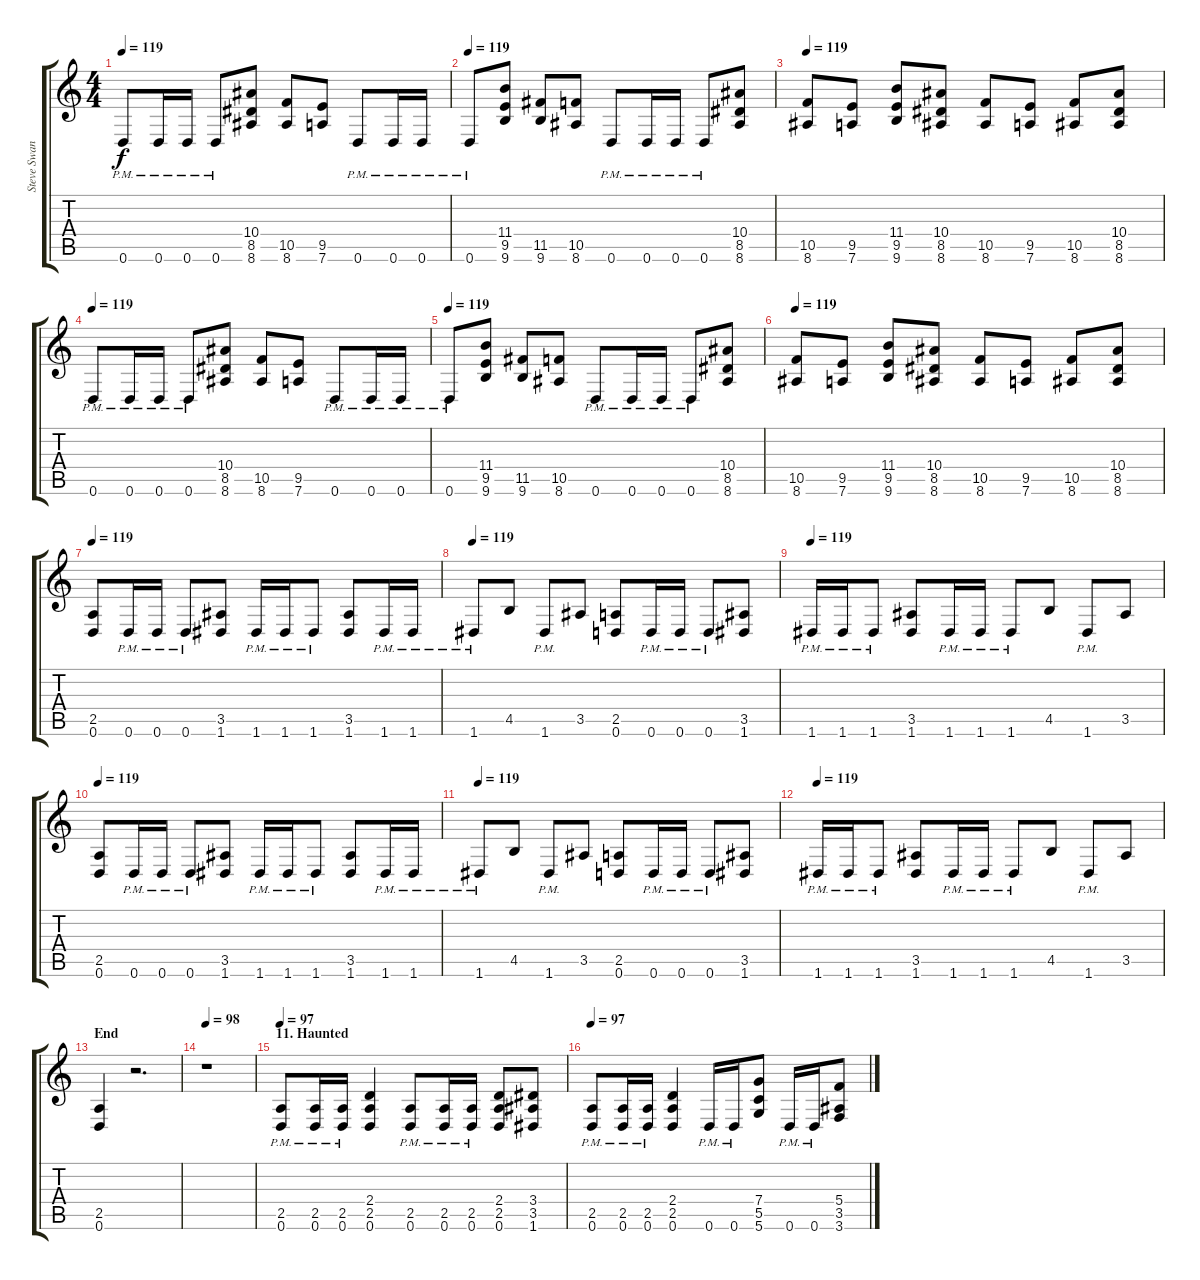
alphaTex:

\track ("Steve Swanson (Rythm Guitar)" "Steve Swan") {instrument distortionguitar}
\staff {score tabs}
\tuning (D4 A3 F3 C3 G2 D2) {hide}
\ts (4 4)
\tempo 119
\clef g2
\ks c
0.6{pm}.8{dy f} 0.6{pm}.16 0.6{pm}.16 0.6{pm}.8 (10.4 8.5 8.6).8 (10.5 8.6).8 (9.5 7.6).8 0.6{pm}.8 0.6{pm}.16 0.6{pm}.16 |
\tempo 119
0.6{pm}.8 (11.4 9.5 9.6).8 (11.5 9.6).8 (10.5 8.6).8 0.6{pm}.8 0.6{pm}.16 0.6{pm}.16 0.6{pm}.8 (10.4 8.5 8.6).8 |
\tempo 119
(10.5 8.6).8 (9.5 7.6).8 (11.4 9.5 9.6).8 (10.4 8.5 8.6).8 (10.5 8.6).8 (9.5 7.6).8 (10.5 8.6).8 (10.4 8.5 8.6).8 |
\tempo 119
0.6{pm}.8 0.6{pm}.16 0.6{pm}.16 0.6{pm}.8 (10.4 8.5 8.6).8 (10.5 8.6).8 (9.5 7.6).8 0.6{pm}.8 0.6{pm}.16 0.6{pm}.16 |
\tempo 119
0.6{pm}.8 (11.4 9.5 9.6).8 (11.5 9.6).8 (10.5 8.6).8 0.6{pm}.8 0.6{pm}.16 0.6{pm}.16 0.6{pm}.8 (10.4 8.5 8.6).8 |
\tempo 119
(10.5 8.6).8 (9.5 7.6).8 (11.4 9.5 9.6).8 (10.4 8.5 8.6).8 (10.5 8.6).8 (9.5 7.6).8 (10.5 8.6).8 (10.4 8.5 8.6).8 |
\tempo 119
(2.5 0.6).8 0.6{pm}.16 0.6{pm}.16 0.6{pm}.8 (3.5 1.6).8 1.6{pm}.16 1.6{pm}.16 1.6{pm}.8 (3.5 1.6).8 1.6{pm}.16 1.6{pm}.16 |
\tempo 119
1.6{pm}.8 4.5.8 1.6{pm}.8 3.5.8 (2.5 0.6).8 0.6{pm}.16 0.6{pm}.16 0.6{pm}.8 (3.5 1.6).8 |
\tempo 119
1.6{pm}.16 1.6{pm}.16 1.6{pm}.8 (3.5 1.6).8 1.6{pm}.16 1.6{pm}.16 1.6{pm}.8 4.5.8 1.6{pm}.8 3.5.8 |
\tempo 119
(2.5 0.6).8 0.6{pm}.16 0.6{pm}.16 0.6{pm}.8 (3.5 1.6).8 1.6{pm}.16 1.6{pm}.16 1.6{pm}.8 (3.5 1.6).8 1.6{pm}.16 1.6{pm}.16 |
\tempo 119
1.6{pm}.8 4.5.8 1.6{pm}.8 3.5.8 (2.5 0.6).8 0.6{pm}.16 0.6{pm}.16 0.6{pm}.8 (3.5 1.6).8 |
\tempo 119
1.6{pm}.16 1.6{pm}.16 1.6{pm}.8 (3.5 1.6).8 1.6{pm}.16 1.6{pm}.16 1.6{pm}.8 4.5.8 1.6{pm}.8 3.5.8 |
\section ("" "End")
(2.5 0.6).4 r.2{d} |
\tempo 98
r.1 |
\section ("" "11. Haunted")
\tempo 97
(2.5{pm} 0.6{pm}).8 (2.5{pm} 0.6{pm}).16 (2.5{pm} 0.6{pm}).16 (2.4 2.5 0.6).4 (2.5{pm} 0.6{pm}).8 (2.5{pm} 0.6{pm}).16 (2.5{pm} 0.6{pm}).16 (2.4 2.5 0.6).8 (3.4 3.5 1.6).8 |
\tempo 97
(2.5{pm} 0.6{pm}).8 (2.5{pm} 0.6{pm}).16 (2.5{pm} 0.6{pm}).16 (2.4 2.5 0.6).4 0.6{pm}.16 0.6{pm}.16 (7.4 5.5 5.6).8 0.6{pm}.16 0.6{pm}.16 (5.4 3.5 3.6).8
